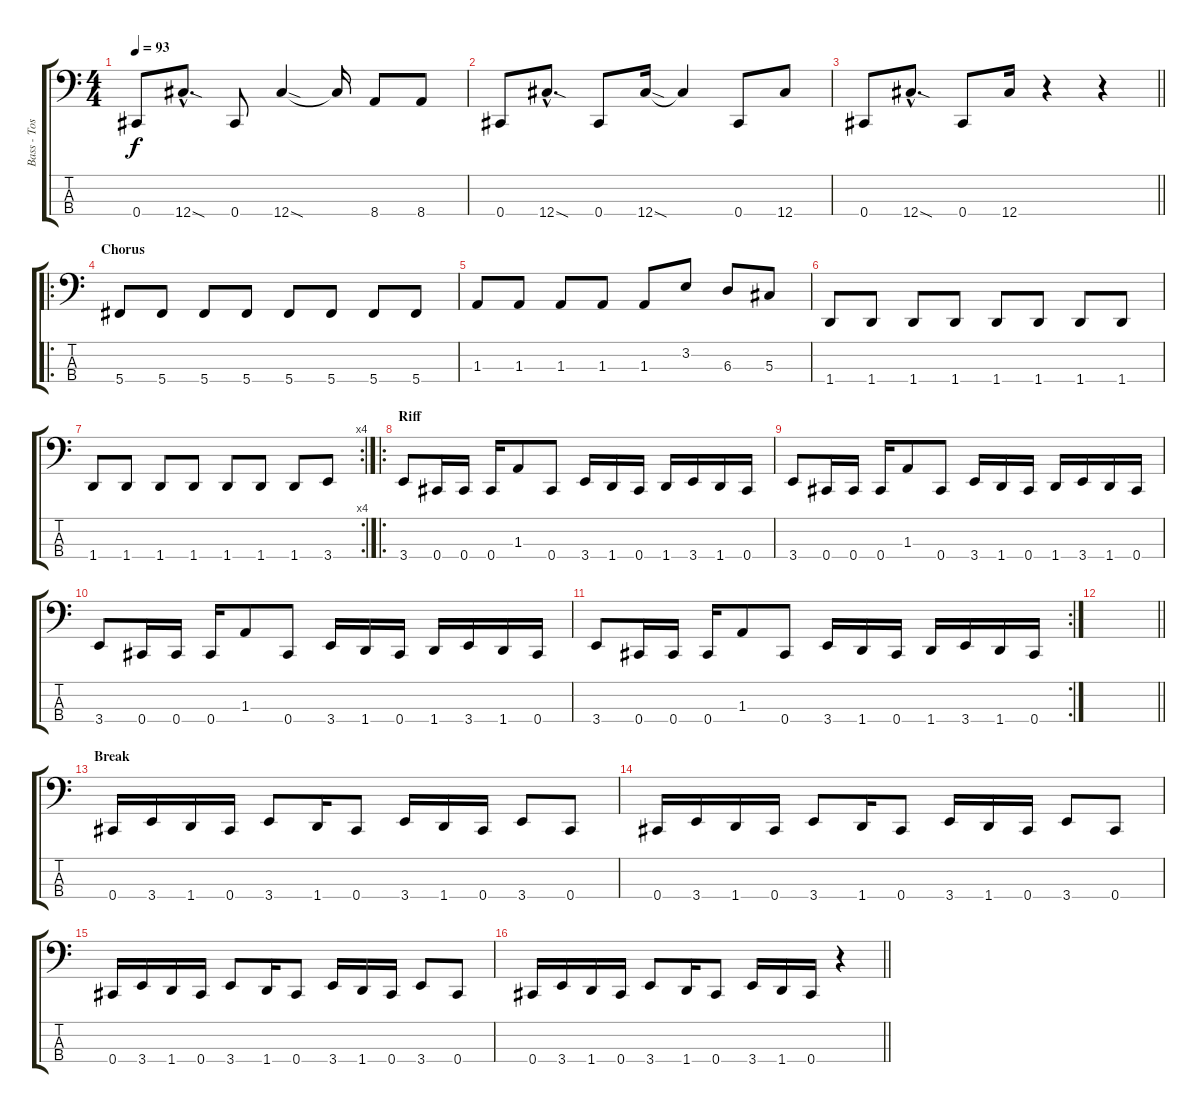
\track ("Bass - Toshiya" "Bass - Tos") {instrument electricbasspick}
\staff {score tabs}
\tuning (Gb2 Db2 Ab1 Db1) {hide}
\ts (4 4)
\tempo 93
\clef f4
\ks c
0.4.8{dy f} 12.4{sod hac}.8{d} 0.4.8 12.4{sod}.4 12.4{t}.16 8.4.8 8.4.8 |
0.4.8 12.4{sod hac}.8{d} 0.4.8 12.4{sod}.16 12.4{t}.4 0.4.8 12.4.8 |
\barLineRight lightlight
0.4.8 12.4{sod hac}.8{d} 0.4.8 12.4.16 r.4 r.4 |
\ro
\section ("" "Chorus")
5.4.8 5.4.8 5.4.8 5.4.8 5.4.8 5.4.8 5.4.8 5.4.8 |
1.3.8 1.3.8 1.3.8 1.3.8 1.3.8 3.2.8 6.3.8 5.3.8 |
1.4.8 1.4.8 1.4.8 1.4.8 1.4.8 1.4.8 1.4.8 1.4.8 |
\rc 4
1.4.8 1.4.8 1.4.8 1.4.8 1.4.8 1.4.8 1.4.8 3.4.8 |
\ro
\section ("" "Riff")
3.4.8 0.4.16 0.4.16 0.4.16 1.3.8 0.4.8 3.4.16 1.4.16 0.4.16 1.4.16 3.4.16 1.4.16 0.4.16 |
3.4.8 0.4.16 0.4.16 0.4.16 1.3.8 0.4.8 3.4.16 1.4.16 0.4.16 1.4.16 3.4.16 1.4.16 0.4.16 |
3.4.8 0.4.16 0.4.16 0.4.16 1.3.8 0.4.8 3.4.16 1.4.16 0.4.16 1.4.16 3.4.16 1.4.16 0.4.16 |
\rc 2
3.4.8 0.4.16 0.4.16 0.4.16 1.3.8 0.4.8 3.4.16 1.4.16 0.4.16 1.4.16 3.4.16 1.4.16 0.4.16 |
\barLineRight lightlight
|
\section ("" "Break")
0.4.16 3.4.16 1.4.16 0.4.16 3.4.8 1.4.16 0.4.8 3.4.16 1.4.16 0.4.16 3.4.8 0.4.8 |
0.4.16 3.4.16 1.4.16 0.4.16 3.4.8 1.4.16 0.4.8 3.4.16 1.4.16 0.4.16 3.4.8 0.4.8 |
0.4.16 3.4.16 1.4.16 0.4.16 3.4.8 1.4.16 0.4.8 3.4.16 1.4.16 0.4.16 3.4.8 0.4.8 |
\barLineRight lightlight
0.4.16 3.4.16 1.4.16 0.4.16 3.4.8 1.4.16 0.4.8 3.4.16 1.4.16 0.4.16 r.4
